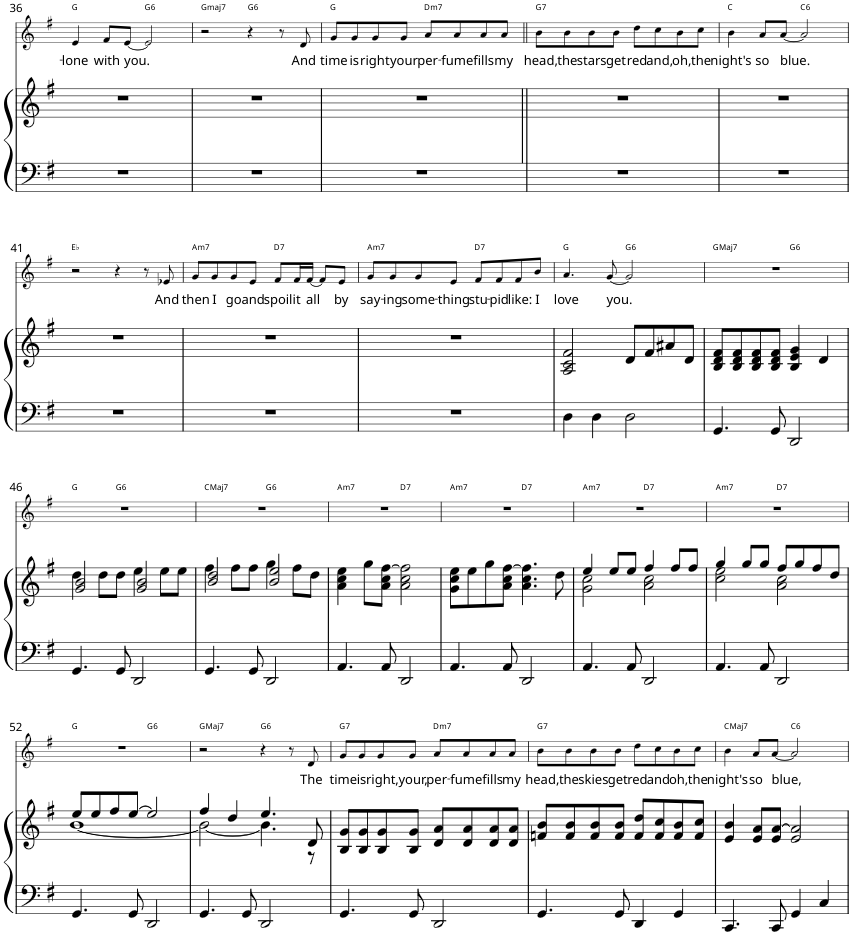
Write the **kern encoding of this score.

**kern	**kern	**kern	**text	**harte
*part2	*part2	*part1	*part1	*part1
*staff3	*staff2	*staff1	*staff1	*
*I"Piano	*	*I"Voice	*	*
*I'Pno	*	*	*	*
!!LO:PB:g=z
*clefF4	*clefG2	*clefG2	*	*
*k[f#]	*k[f#]	*k[f#]	*	*
*M4/4	*M4/4	*M4/4	*	*
=36	=36	=36	=36	=36
!	!	!	!LO:LY:b	!LO:H:kt=N.C.
1r	1r	4e/	-lone	N
!	!	!	!LO:LY:b	!
.	.	8f#/L	with	.
!	!	!	!LO:LY:b	!
.	.	[8e/J	you.	.
!	!	!	!	!LO:H:kt=6
.	.	2e/]	.	G:maj6
=37	=37	=37	=37	=37
!	!	!	!	!LO:H:kt=maj7
1r	1r	2r	.	G:maj7
!	!	!	!	!LO:H:kt=6
.	.	4r	.	G:maj6
.	.	8r	.	.
!	!	!	!LO:LY:b	!
.	.	8d/	And	.
=38	=38	=38	=38	=38
!	!	!	!LO:LY:b	!LO:H:kt=N.C.
1r	1r	8g/L	time	N
!	!	!	!LO:LY:b	!
.	.	8g/	is	.
!	!	!	!LO:LY:b	!
.	.	8g/	right	.
!	!	!	!LO:LY:b	!
.	.	8g/J	your	.
!	!	!	!LO:LY:b	!LO:H:kt=m7
.	.	8a/L	per-	D:min7
!	!	!	!LO:LY:b	!
.	.	8a/	-fume	.
!	!	!	!LO:LY:b	!
.	.	8a/	fills	.
!	!	!	!LO:LY:b	!
.	.	8a/J	my	.
=39||	=39||	=39||	=39||	=39||
!	!	!	!LO:LY:b	!LO:H:kt=7
1r	1r	8b\L	head,	G:7
!	!	!	!LO:LY:b	!
.	.	8b\	the	.
!	!	!	!LO:LY:b	!
.	.	8b\	stars	.
!	!	!	!LO:LY:b	!
.	.	8b\J	get	.
!	!	!	!LO:LY:b	!
.	.	8dd\L	red	.
!	!	!	!LO:LY:b	!
.	.	8cc\	and,	.
!	!	!	!LO:LY:b	!
.	.	8b\	oh,	.
!	!	!	!LO:LY:b	!
.	.	8cc\J	the	.
=40	=40	=40	=40	=40
!	!	!	!LO:LY:b	!LO:H:kt=N.C.
1r	1r	4b\	night's	N
!	!	!	!LO:LY:b	!
.	.	8a/L	so	.
!	!	!	!LO:LY:b	!
.	.	[8a/J	blue.	.
!	!	!	!	!LO:H:kt=6
.	.	2a/]	.	C:maj6
!!LO:LB:g=z
=41	=41	=41	=41	=41
1r	1r	2r	.	Eb:maj
.	.	4r	.	.
.	.	8r	.	.
!	!	!	!LO:LY:b	!
.	.	8e-X/	And	.
=42	=42	=42	=42	=42
!	!	!	!LO:LY:b	!LO:H:kt=m7
1r	1r	8g/L	then	A:min7
!	!	!	!LO:LY:b	!
.	.	8g/	I	.
!	!	!	!LO:LY:b	!
.	.	8g/	go	.
!	!	!	!LO:LY:b	!
.	.	8e/J	and	.
!	!	!	!LO:LY:b	!LO:H:kt=7
.	.	8f#/L	spoil	D:7
!	!	!	!LO:LY:b	!
.	.	16f#/L	it	.
!	!	!	!LO:LY:b	!
.	.	[16f#/JJ	all	.
.	.	8f#/L]	.	.
!	!	!	!LO:LY:b	!
.	.	8e/J	by	.
=43	=43	=43	=43	=43
!	!	!	!LO:LY:b	!LO:H:kt=m7
1r	1r	8g/L	say-	A:min7
!	!	!	!LO:LY:b	!
.	.	8g/	-ing	.
!	!	!	!LO:LY:b	!
.	.	8g/	some-	.
!	!	!	!LO:LY:b	!
.	.	8e/J	-thing	.
!	!	!	!LO:LY:b	!LO:H:kt=7
.	.	8f#/L	stu-	D:7
!	!	!	!LO:LY:b	!
.	.	8f#/	-pid	.
!	!	!	!LO:LY:b	!
.	.	8f#/	like:	.
!	!	!	!LO:LY:b	!
.	.	8b/J	I	.
=44	=44	=44	=44	=44
!	!	!	!LO:LY:b	!LO:H:kt=N.C.
4D\	2A/ 2c/ 2f#/	4.a/	love	N
4D\	.	.	.	.
!	!	!	!LO:LY:b	!
.	.	[8g/	you.	.
!	!	!	!	!LO:H:kt=6
2D\	8d/L	2g/]	.	G:maj6
.	8f#/	.	.	.
.	8a#X/	.	.	.
.	8d/J	.	.	.
=45	=45	=45	=45	=45
!	!	!	!	!LO:H:kt=Maj7
*	*	*^	*	*
4.GG/	8B/ 8d/ 8f#/L	1r	2ryy	.	G:maj7
.	8B/ 8d/ 8f#/	.	.	.	.
.	8B/ 8d/ 8f#/	.	.	.	.
8GG/	8B/ 8d/ 8f#/J	.	.	.	.
!	!	!	!	!	!LO:H:kt=6
2DD/	4B/ 4e/ 4g/	.	2ryy	.	G:maj6
.	4d/	.	.	.	.
!!LO:LB:g=z	!!
=46	=46	=46	=46	=46	=46
*	*^	*	*	*	*
!	!	!	!	!	!	!LO:H:kt=N.C.
4.GG/	2g/ 2b/	4dd\	1r	4.ryy	.	N
.	.	8dd\L	.	.	.	.
!	!	!	!	!	!	!LO:H:kt=6
8GG/	.	8dd\J	.	2ryy	.	G:maj6
2DD/	2g/ 2b/	4ee\	.	.	.	.
.	.	8ee\L	.	.	.	.
.	.	8ee\J	.	8ryy	.	.
=47	=47	=47	=47	=47	=47	=47
!	!	!	!	!	!	!LO:H:kt=Maj7
4.GG/	2b/ 2dd/	4ff#\	1r	2ryy	.	C:maj7
.	.	8ff#\L	.	.	.	.
8GG/	.	8ff#\J	.	.	.	.
!	!	!	!	!	!	!LO:H:kt=6
2DD/	2b/ 2ee/	4gg\	.	2ryy	.	G:maj6
.	.	8ff#\L	.	.	.	.
.	.	8dd\J	.	.	.	.
=48	=48	=48	=48	=48	=48	=48
!	!	!	!	!	!	!LO:H:kt=m7
*	*v	*v	*	*	*	*
4.AA/	4a\ 4cc\ 4ee\	1r	2ryy	.	A:min7
.	8gg\L	.	.	.	.
8AA/	8a\ 8cc\ [8ff#\J	.	.	.	.
!	!	!	!	!	!LO:H:kt=7
2DD/	2a\ 2cc\ 2ff#\]	.	2ryy	.	D:7
=49	=49	=49	=49	=49	=49
!	!	!	!	!	!LO:H:kt=m7
4.AA/	8g\ 8cc\ 8ee\L	1r	2ryy	.	A:min7
.	8ee\	.	.	.	.
.	8gg\	.	.	.	.
8AA/	8a\ 8cc\ [8ff#\J	.	.	.	.
!	!	!	!	!	!LO:H:kt=7
2DD/	4.a\ 4.cc\ 4.ff#\]	.	2ryy	.	D:7
.	8dd\	.	.	.	.
=50	=50	=50	=50	=50	=50
*	*^	*	*	*	*
!	!	!	!	!	!	!LO:H:kt=m7
4.AA/	4ee/	2g\ 2cc\	1r	2ryy	.	A:min7
.	8ee/L	.	.	.	.	.
8AA/	8ee/J	.	.	.	.	.
!	!	!	!	!	!	!LO:H:kt=7
2DD/	4ff#/	2a\ 2cc\	.	2ryy	.	D:7
.	8ff#/L	.	.	.	.	.
.	8ff#/J	.	.	.	.	.
=51	=51	=51	=51	=51	=51	=51
!	!	!	!	!	!	!LO:H:kt=m7
4.AA/	4gg/	2cc\ 2ee\	1r	2ryy	.	A:min7
.	8gg/L	.	.	.	.	.
8AA/	8gg/J	.	.	.	.	.
!	!	!	!	!	!	!LO:H:kt=7
2DD/	8ff#/L	2a\ 2cc\	.	2ryy	.	D:7
.	8gg/	.	.	.	.	.
.	8ff#/	.	.	.	.	.
.	8dd/J	.	.	.	.	.
!!LO:LB:g=z	!!
=52	=52	=52	=52	=52	=52	=52
!	!	!	!	!	!	!LO:H:kt=N.C.
4.GG/	8ee/L	[1b	1r	2ryy	.	N
.	8ee/	.	.	.	.	.
.	8ff#/	.	.	.	.	.
8GG/	[8ee/J	.	.	.	.	.
!	!	!	!	!	!	!LO:H:kt=6
2DD/	2ee/]	.	.	2ryy	.	G:maj6
=53	=53	=53	=53	=53	=53	=53
!	!	!	!	!	!	!LO:H:kt=Maj7
*	*	*	*v	*v	*	*
4.GG/	4ff#/	2b\_	2r	.	G:maj7
.	4dd/	.	.	.	.
8GG/	.	.	.	.	.
!	!	!	!	!	!LO:H:kt=6
2DD/	4.ee/	4.b\]	4r	.	G:maj6
.	.	.	8r	.	.
!	!	!	!	!LO:LY:b	!
.	8d/	8r	8d/	The	.
=54	=54	=54	=54	=54	=54
!	!	!	!	!LO:LY:b	!LO:H:kt=7
*	*v	*v	*	*	*
4.GG/	8B/ 8g/L	8g/L	time	G:7
!	!	!	!LO:LY:b	!
.	8B/ 8g/	8g/	is	.
!	!	!	!LO:LY:b	!
.	8B/ 8g/	8g/	right,	.
!	!	!	!LO:LY:b	!
8GG/	8B/ 8g/J	8g/J	your,	.
!	!	!	!LO:LY:b	!LO:H:kt=m7
2DD/	8d/ 8a/L	8a/L	per-	D:min7
!	!	!	!LO:LY:b	!
.	8d/ 8a/	8a/	-fume	.
!	!	!	!LO:LY:b	!
.	8d/ 8a/	8a/	fills	.
!	!	!	!LO:LY:b	!
.	8d/ 8a/J	8a/J	my	.
=55	=55	=55	=55	=55
!	!	!	!LO:LY:b	!LO:H:kt=7
4.GG/	8fn/ 8b/L	8b\L	head,	G:7
!	!	!	!LO:LY:b	!
.	8f/ 8b/	8b\	the	.
!	!	!	!LO:LY:b	!
.	8f/ 8b/	8b\	skies	.
!	!	!	!LO:LY:b	!
8GG/	8f/ 8b/J	8b\J	get	.
!	!	!	!LO:LY:b	!
4DD/	8f/ 8dd/L	8dd\L	red	.
!	!	!	!LO:LY:b	!
.	8f/ 8cc/	8cc\	and	.
!	!	!	!LO:LY:b	!
4GG/	8f/ 8b/	8b\	oh,	.
!	!	!	!LO:LY:b	!
.	8f/ 8cc/J	8cc\J	the	.
=56	=56	=56	=56	=56
!	!	!	!LO:LY:b	!LO:H:kt=Maj7
4.CC/	4e/ 4b/	4b\	night's	C:maj7
!	!	!	!LO:LY:b	!
.	8e/ 8a/L	8a/L	so	.
!	!	!	!LO:LY:b	!
8CC/	8e/ [8a/J	[8a/J	blue,	.
!	!	!	!	!LO:H:kt=6
4GG/	2e/ 2a/]	2a/]	.	C:maj6
4C/	.	.	.	.
=	=	=	=	=
*-	*-	*-	*-	*-
